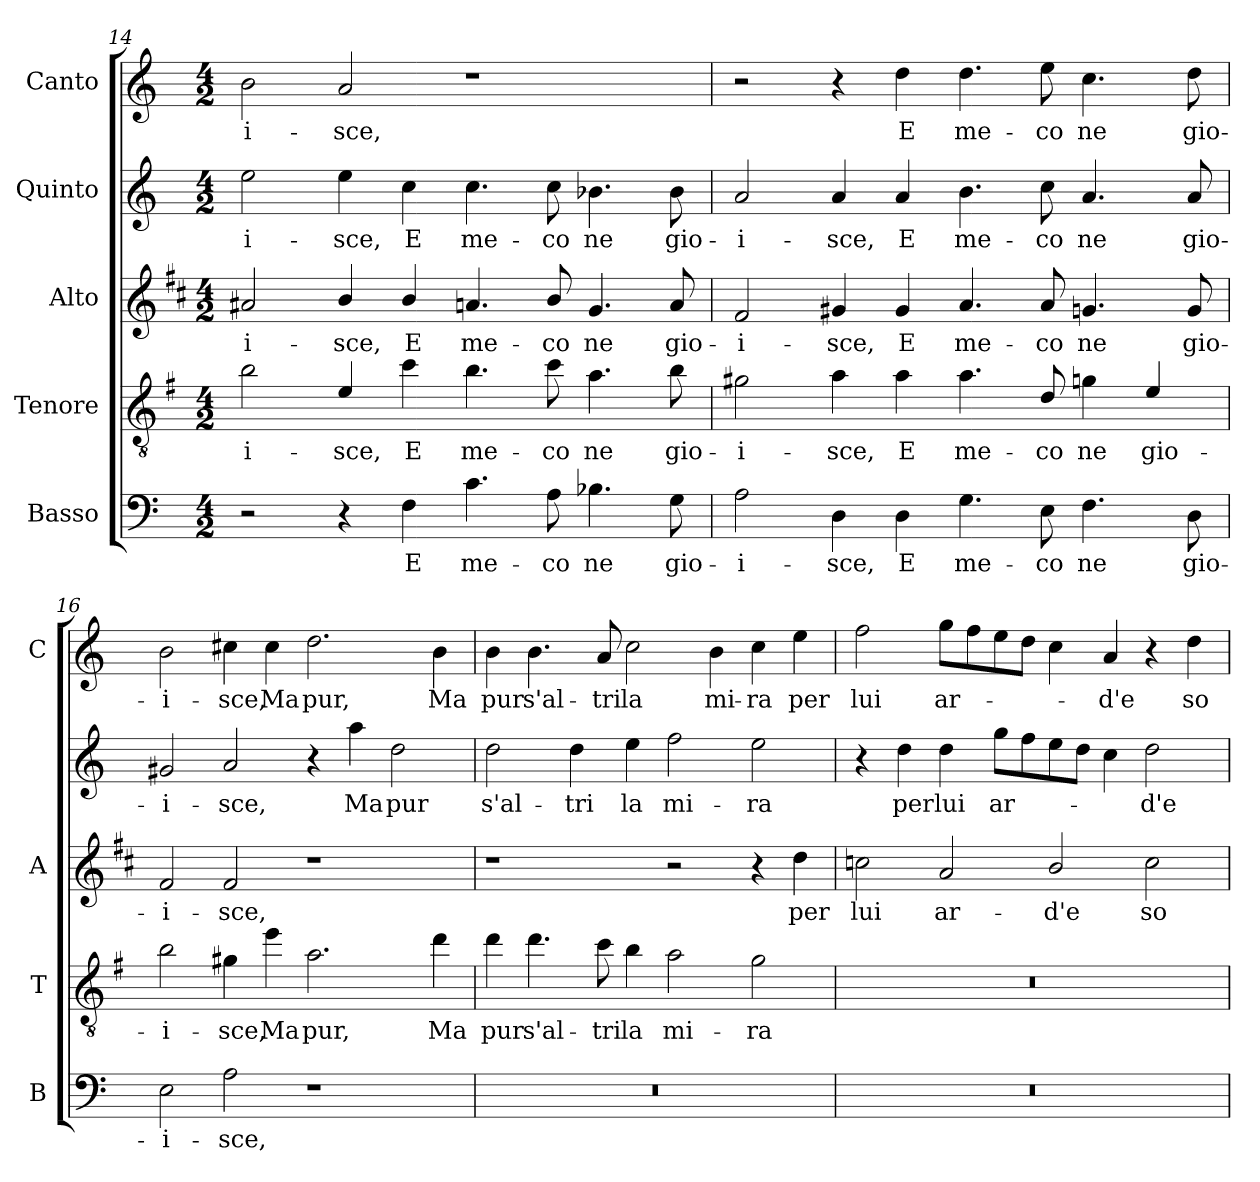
**kern	**text	**kern	**text	**kern	**text	**kern	**text	**kern	**text
*part5	*part5	*part4	*part4	*part3	*part3	*part2	*part2	*part1	*part1
*staff5	*staff5	*staff4	*staff4	*staff3	*staff3	*staff2	*staff2	*staff1	*staff1
*I"Basso	*	*I"Tenore	*	*I"Alto	*	*I"Quinto	*	*I"Canto	*
*I'B	*	*I'T	*	*I'A	*	*	*	*I'C	*
!!LO:PB:g=z
*clefF4	*	*clefGv2	*	*clefG2	*	*clefG2	*	*clefG2	*
*	*	*ITrd4c7	*	*ITrd1c2	*	*	*	*	*
*k[]	*	*k[]	*	*k[]	*	*k[]	*	*k[]	*
*C:	*	*C:	*	*C:	*	*C:	*	*C:	*
*M4/2	*	*M4/2	*	*M4/2	*	*M4/2	*	*M4/2	*
=14	=14	=14	=14	=14	=14	=14	=14	=14	=14
!	!	!	!LO:LY:b	!	!LO:LY:b	!	!LO:LY:b	!	!LO:LY:b
2r	.	2e\	-i-	2g#X/	-i-	2ee\	-i-	2b\	-i-
!	!	!	!LO:LY:b	!	!LO:LY:b	!	!LO:LY:b	!	!LO:LY:b
4r	.	4A/	-sce,	4a/	-sce,	4ee\	-sce,	2a/	-sce,
!	!LO:LY:b	!	!LO:LY:b	!	!LO:LY:b	!	!LO:LY:b	!	!
4F\	E	4f\	E	4a/	E	4cc\	E	.	.
!	!LO:LY:b	!	!LO:LY:b	!	!LO:LY:b	!	!LO:LY:b	!	!
4.c\	me-	4.e\	me-	4.gn/	me-	4.cc\	me-	1r	.
!	!LO:LY:b	!	!LO:LY:b	!	!LO:LY:b	!	!LO:LY:b	!	!
8A\	-co	8f\	-co	8a/	-co	8cc\	-co	.	.
!	!LO:LY:b	!	!LO:LY:b	!	!LO:LY:b	!	!LO:LY:b	!	!
4.B-X\	ne	4.d\	ne	4.f/	ne	4.b-X\	ne	.	.
!	!LO:LY:b	!	!LO:LY:b	!	!LO:LY:b	!	!LO:LY:b	!	!
8G\	gio-	8e\	gio-	8g/	gio-	8b-\	gio-	.	.
=15	=15	=15	=15	=15	=15	=15	=15	=15	=15
!	!LO:LY:b	!	!LO:LY:b	!	!LO:LY:b	!	!LO:LY:b	!	!
2A\	-i-	2c#X\	-i-	2e/	-i-	2a/	-i-	2r	.
!	!LO:LY:b	!	!LO:LY:b	!	!LO:LY:b	!	!LO:LY:b	!	!
4D\	-sce,	4d\	-sce,	4f#X/	-sce,	4a/	-sce,	4r	.
!	!LO:LY:b	!	!LO:LY:b	!	!LO:LY:b	!	!LO:LY:b	!	!LO:LY:b
4D\	E	4d\	E	4f#/	E	4a/	E	4dd\	E
!	!LO:LY:b	!	!LO:LY:b	!	!LO:LY:b	!	!LO:LY:b	!	!LO:LY:b
4.G\	me-	4.d\	me-	4.g/	me-	4.b\	me-	4.dd\	me-
!	!LO:LY:b	!	!LO:LY:b	!	!LO:LY:b	!	!LO:LY:b	!	!LO:LY:b
8E\	-co	8G/	-co	8g/	-co	8cc\	-co	8ee\	-co
!	!LO:LY:b	!	!LO:LY:b	!	!LO:LY:b	!	!LO:LY:b	!	!LO:LY:b
4.F\	ne	4cn\	ne	4.fn/	ne	4.a/	ne	4.cc\	ne
!	!	!	!LO:LY:b	!	!	!	!	!	!
.	.	4A/	gio-	.	.	.	.	.	.
!	!LO:LY:b	!	!	!	!LO:LY:b	!	!LO:LY:b	!	!LO:LY:b
8D\	gio-	.	.	8f/	gio-	8a/	gio-	8dd\	gio-
=16	=16	=16	=16	=16	=16	=16	=16	=16	=16
!	!LO:LY:b	!	!LO:LY:b	!	!LO:LY:b	!	!LO:LY:b	!	!LO:LY:b
2E\	-i-	2e\	-i-	2e/	-i-	2g#X/	-i-	2b\	-i-
!	!LO:LY:b	!	!LO:LY:b	!	!LO:LY:b	!	!LO:LY:b	!	!LO:LY:b
2A\	-sce,	4c#X\	-sce,	2e/	-sce,	2a/	-sce,	4cc#X\	-sce,
!	!	!	!LO:LY:b	!	!	!	!	!	!LO:LY:b
.	.	4a\	Ma	.	.	.	.	4cc#\	Ma
!	!	!	!LO:LY:b	!	!	!	!	!	!LO:LY:b
1r	.	2.d\	pur,	1r	.	4r	.	2.dd\	pur,
!	!	!	!	!	!	!	!LO:LY:b	!	!
.	.	.	.	.	.	4aa\	Ma	.	.
!	!	!	!	!	!	!	!LO:LY:b	!	!
.	.	.	.	.	.	2dd\	pur	.	.
!	!	!	!LO:LY:b	!	!	!	!	!	!LO:LY:b
.	.	4g\	Ma	.	.	.	.	4b\	Ma
!!LO:LB:g=z
=17	=17	=17	=17	=17	=17	=17	=17	=17	=17
!	!	!	!LO:LY:b	!	!	!	!LO:LY:b	!	!LO:LY:b
0r	.	4g\	pur	1r	.	2dd\	s'al-	4b\	pur
!	!	!	!LO:LY:b	!	!	!	!	!	!LO:LY:b
.	.	4.g\	s'al-	.	.	.	.	4.b\	s'al-
!	!	!	!	!	!	!	!LO:LY:b	!	!
.	.	.	.	.	.	4dd\	-tri	.	.
!	!	!	!LO:LY:b	!	!	!	!	!	!LO:LY:b
.	.	8f\	-tri	.	.	.	.	8a/	-tri
!	!	!	!LO:LY:b	!	!	!	!LO:LY:b	!	!LO:LY:b
.	.	4e\	la	.	.	4ee\	la	2cc\	la
!	!	!	!LO:LY:b	!	!	!	!LO:LY:b	!	!
.	.	2d\	mi-	2r	.	2ff\	mi-	.	.
!	!	!	!	!	!	!	!	!	!LO:LY:b
.	.	.	.	.	.	.	.	4b\	mi-
!	!	!	!LO:LY:b	!	!	!	!LO:LY:b	!	!LO:LY:b
.	.	2c\	-ra	4r	.	2ee\	-ra	4cc\	-ra
!	!	!	!	!	!LO:LY:b	!	!	!	!LO:LY:b
.	.	.	.	4cc\	per	.	.	4ee\	per
=18	=18	=18	=18	=18	=18	=18	=18	=18	=18
!	!	!	!	!	!LO:LY:b	!	!	!	!LO:LY:b
0r	.	0r	.	2b-X\	lui	4r	.	2ff\	lui
!	!	!	!	!	!	!	!LO:LY:b	!	!
.	.	.	.	.	.	4dd\	per	.	.
!	!	!	!	!	!LO:LY:b	!	!LO:LY:b	!	!LO:LY:b
.	.	.	.	2g/	ar-	4dd\	lui	8gg\L	ar-
.	.	.	.	.	.	.	.	8ff\	.
!	!	!	!	!	!	!	!LO:LY:b	!	!
.	.	.	.	.	.	8gg\L	ar-	8ee\	.
.	.	.	.	.	.	8ff\	.	8dd\J	.
!	!	!	!	!	!LO:LY:b	!	!	!	!
.	.	.	.	2a/	-d'e	8ee\	.	4cc\	.
.	.	.	.	.	.	8dd\J	.	.	.
!	!	!	!	!	!	!	!	!	!LO:LY:b
.	.	.	.	.	.	4cc\	.	4a/	-d'e
!	!	!	!	!	!LO:LY:b	!	!LO:LY:b	!	!
.	.	.	.	2b-\	so-	2dd\	-d'e	4r	.
!	!	!	!	!	!	!	!	!	!LO:LY:b
.	.	.	.	.	.	.	.	4dd\	so-
=	=	=	=	=	=	=	=	=	=
*-	*-	*-	*-	*-	*-	*-	*-	*-	*-
